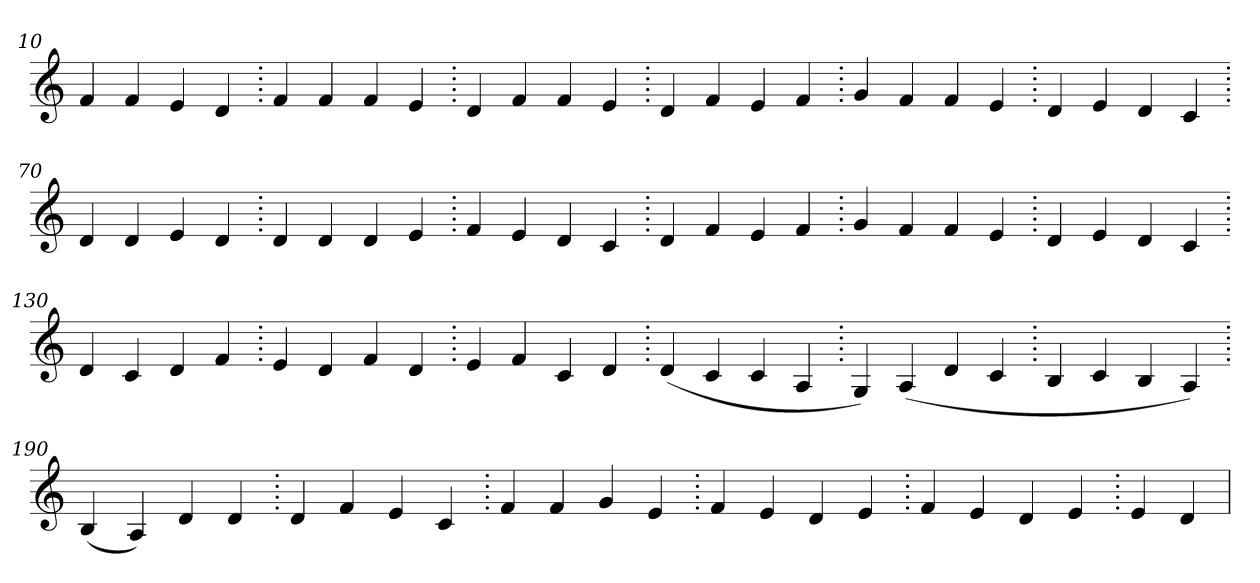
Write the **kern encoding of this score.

**kern
*part1
*staff1
*clefG2
=10.
4f
4f
4e
4d
=20.
4f
4f
4f
4e
=30.
4d
4f
4f
4e
=40.
4d
4f
4e
4f
=50.
4g
4f
4f
4e
=60.
4d
4e
4d
4c
=70.
4d
4d
4e
4d
=80.
4d
4d
4d
4e
=90.
4f
4e
4d
4c
=100.
4d
4f
4e
4f
=110.
4g
4f
4f
4e
=120.
4d
4e
4d
4c
=130.
4d
4c
4d
4f
=140.
4e
4d
4f
4d
=150.
4e
4f
4c
4d
=160.
(>4d
4c
4c
4A
=170.
4G)
(>4A
4d
4c
=180.
4B
4c
4B
4A)
=190.
(>4B
4A)
4d
4d
=200.
4d
4f
4e
4c
=210.
4f
4f
4g
4e
=220.
4f
4e
4d
4e
=230.
4f
4e
4d
4e
=240.
4e
4d
=
*-
